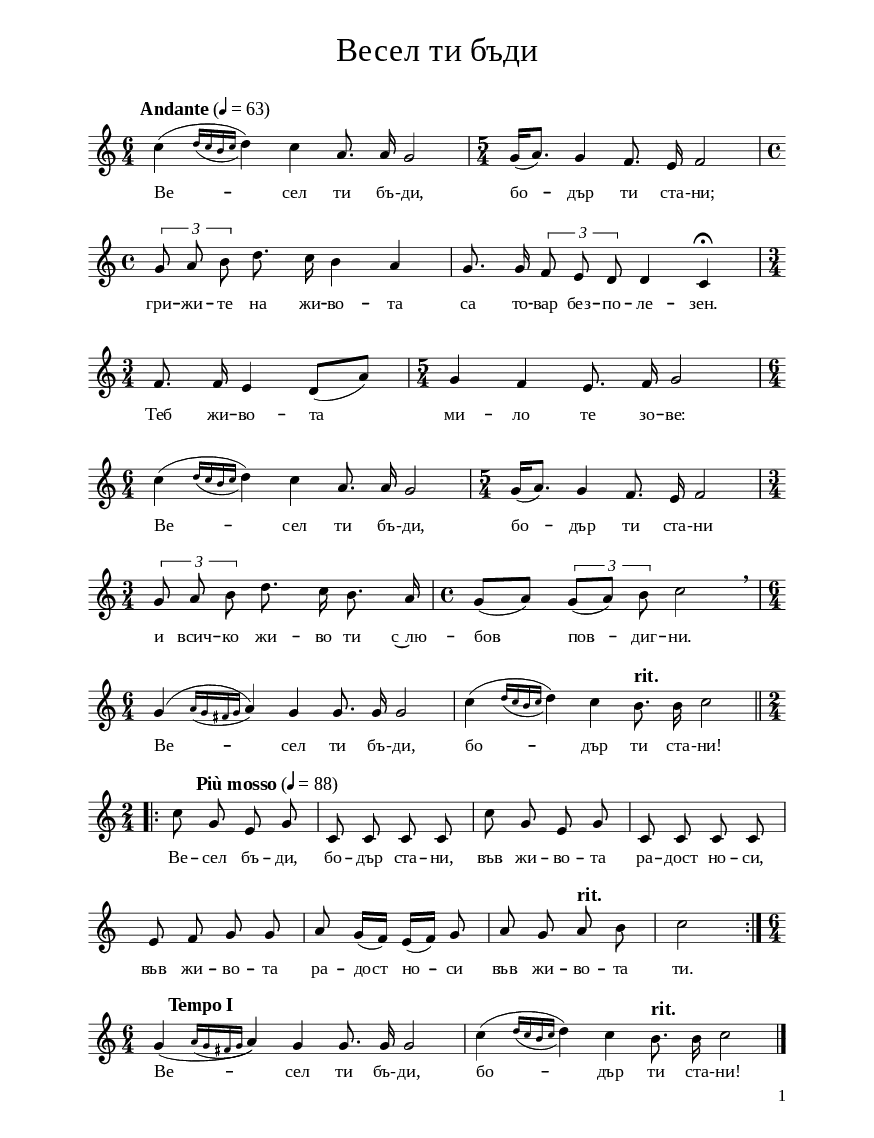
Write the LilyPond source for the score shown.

\version "2.24.2"

% include paper part and global functions
\include "include/globals.ily"

\bookpart {
  \label #'ref096
  \tocItem \markup "Весел ти бъди"
  \paper {
    print-all-headers = ##t
    print-page-number = ##t
    print-first-page-number = ##t

    % put page numbers on the bottom
    oddHeaderMarkup = \markup ""
    evenHeaderMarkup = \markup ""
    oddFooterMarkup = \markup
    \fill-line {
      ""
      \if \should-print-page-number \fromproperty #'page:page-number-string
    }
    evenFooterMarkup = \markup
    \fill-line {
      \if \should-print-page-number \fromproperty #'page:page-number-string
      ""
    }

    left-margin = 1.5\cm
    right-margin = 1.5\cm
    top-margin = 1.6\cm
    bottom-margin = 1.2\cm
    ragged-bottom = ##t % do not spread the staves to fill the whole vertical space

    % change distance between staves
    system-system-spacing =
    #'((basic-distance . 11)
       (minimum-distance . 6)
       (padding . 1)
       (stretchability . 12))
  }
  \score {
    \include "include/score-layout.ily"


    \new Voice \absolute  {
      \clef treble
      \key c \major
      \time 6/4
      \tempoFunc "Andante" 4 "63"

      %\override Score.NoteSpacing.stem-spacing-correction = #-2
      c''4 ( \acciaccatura { d''16 c'' b' c'' } d''4 ) c'' \autoBeamOff a'8. a'16 g'2 |\time 5/4 g'16[( a'8. )] g'4 f'8. e'16 f'2 | \time 4/4 \break

      \tuplet 3/2 {g'8 a' b'} d''8. c''16 b'4 a'4 | g'8. g'16 \tuplet 3/2 {f'8 e'8 d'8 } d'4 c'4\fermata | \time 3/4 \break

      f'8. f'16 e'4 d'8[(a'8)] | \time 5/4 g'4 f' e'8. f'16 g'2 | \time 6/4 \break


      c''4 ( \acciaccatura { d''16[ c'' b' c'' ]} d''4 ) c'' a'8. a'16 g'2 |\time 5/4 g'16[( a'8.)] \autoBeamOff  g'4 f'8.e'16 f'2 | \time 3/4 \break


      \tuplet 3/2 {g'8 a' b'} d''8. c''16 b'8. a'16 | \time 4/4 g'8[(a'8)] \tuplet 3/2 {g'8[(a'8)] b'8} c''2 \breathe | \time 6/4 \break

      \slurUp g'4(  \acciaccatura { a'16[g' fis' g']} a'4)  \slurNeutral g'4 g'8. g'16 g'2 | c''4( \acciaccatura { d''16[ c'' b' c'' ]} d''4) c''4 \tempo "rit." b'8. b'16 c''2 | \time 2/4 \break

      \bar ".|:-||"


      \tempoFunc   "            Più mosso" 4 "88"
      c''8 g' e' g' | c' c' c' c' | c'' g' e' g' | c' c' c' c' | \break

      e' f' g' g'  | a' g'16([f']) e'([f']) g'8 | a' g' \tempo "rit." a' b' | c''2 | \bar ":|." \time 6/4 \break

      \tempo "      Tempo I" g'4(  \acciaccatura { a'16[g' fis' g']} a'4) g'4 g'8. g'16 g'2 | c''4( \acciaccatura { d''16[ c'' b' c'' ]} d''4) c''4 \tempo "rit." b'8. b'16 c''2 | \bar "|."
    }

    \addlyrics {
      Ве -- сел ти бъ -- "-ди," бо -- дър ти ста -- "-ни;"
      гри  -- жи -- те на жи -- во -- та
      са то -- вар без -- по -- ле -- зен.
      Теб жи -- во -- та ми -- ло те зо -- ве:
      Ве  -- сел ти бъ -- "-ди," бо -- дър ти ста -- "-ни"
      и всич -- ко жи -- во ти с~лю -- бов пов  -- диг -- ни.
      Ве -- сел ти бъ -- "-ди," бо -- дър ти ста -- "-ни!"
      Ве -- сел бъ -- ди, бо -- дър ста -- ни,
      във жи -- во -- та ра -- дост но -- си,
      във жи -- во -- та ра -- дост но -- си
      във жи -- во -- та ти.
      Ве -- сел ти "бъ-" -- ди, бо -- дър ти ста -- "-ни!"
    }

    \header {
      title = \titleFunc "Весел ти бъди" "Vesel ti bădi"
    }

    \midi{}

  } % score

} % bookpart
